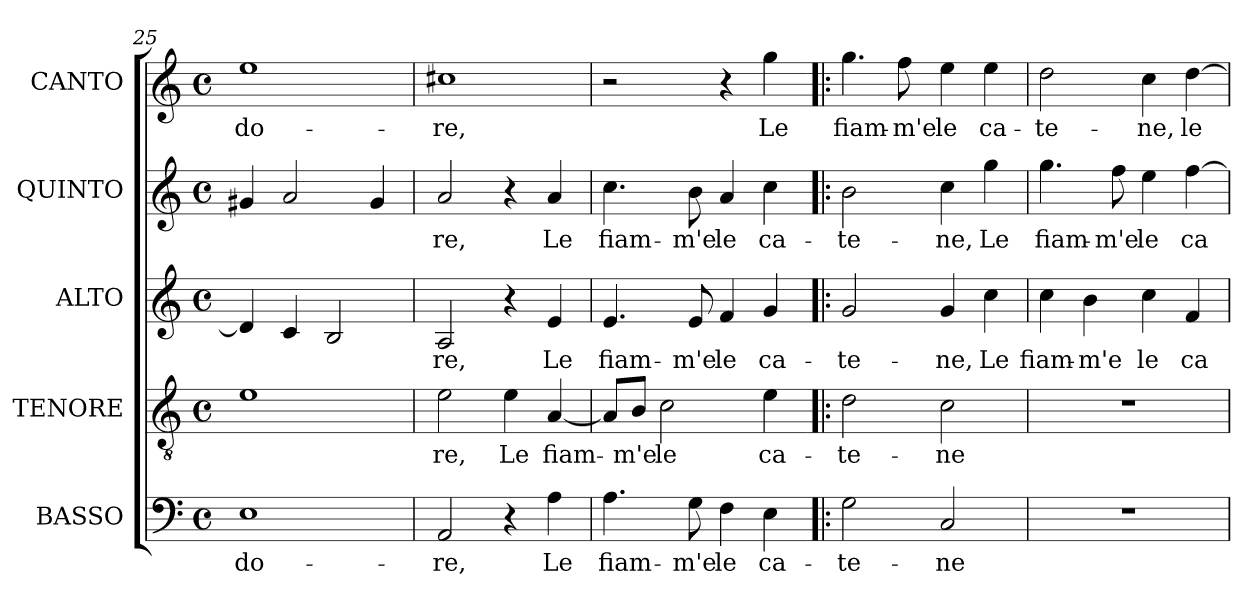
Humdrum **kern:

**kern	**text	**kern	**text	**kern	**text	**kern	**text	**kern	**text
*part5	*part5	*part4	*part4	*part3	*part3	*part2	*part2	*part1	*part1
*staff5	*staff5	*staff4	*staff4	*staff3	*staff3	*staff2	*staff2	*staff1	*staff1
*I"BASSO	*	*I"TENORE	*	*I"ALTO	*	*I"QUINTO	*	*I"CANTO	*
*I'B	*	*I'T	*	*I'A	*	*	*	*	*
*clefF4	*	*clefGv2	*	*clefG2	*	*clefG2	*	*clefG2	*
*	*	*ITrd7c12	*	*	*	*	*	*	*
*k[]	*	*k[]	*	*k[]	*	*k[]	*	*k[]	*
*C:	*	*C:	*	*C:	*	*C:	*	*C:	*
*M4/4	*	*M4/4	*	*M4/4	*	*M4/4	*	*M4/4	*
*met(c)	*	*met(c)	*	*met(c)	*	*met(c)	*	*met(c)	*
=25	=25	=25	=25	=25	=25	=25	=25	=25	=25
!	!LO:LY:b:color=#000000	!	!	!	!	!	!	!	!
!	!	!	!	!	!	!	!	!	!LO:LY:b:color=#000000
1Ei	-do-	1Ei	.	4di/]	.	4g#Xi/	.	1eei	-do-
.	.	.	.	4ci/	.	2ai/	.	.	.
.	.	.	.	2Bi/	.	.	.	.	.
.	.	.	.	.	.	4g#i/	.	.	.
=26	=26	=26	=26	=26	=26	=26	=26	=26	=26
!	!LO:LY:b:color=#000000	!	!	!	!	!	!	!	!
!	!	!	!LO:LY:b:color=#000000	!	!	!	!	!	!
!	!	!	!	!	!LO:LY:b:color=#000000	!	!	!	!
!	!	!	!	!	!	!	!LO:LY:b:color=#000000	!	!
!	!	!	!	!	!	!	!	!	!LO:LY:b:color=#000000
2AAi/	-re,	2Ei\	-re,	2Ai/	-re,	2ai/	-re,	1cc#Xi	-re,
!	!	!	!LO:LY:b:color=#000000	!	!	!	!	!	!
4r	.	4Ei\	Le	4r	.	4r	.	.	.
!	!LO:LY:b:color=#000000	!	!	!	!	!	!	!	!
!	!	!	!LO:LY:b:color=#000000	!	!	!	!	!	!
!	!	!	!	!	!LO:LY:b:color=#000000	!	!	!	!
!	!	!	!	!	!	!	!LO:LY:b:color=#000000	!	!
4Ai\	Le	[<4AAi/	fiam-	4ei/	Le	4ai/	Le	.	.
=27	=27	=27	=27	=27	=27	=27	=27	=27	=27
!	!LO:LY:b:color=#000000	!	!	!	!	!	!	!	!
!	!	!	!	!	!LO:LY:b:color=#000000	!	!	!	!
!	!	!	!	!	!	!	!LO:LY:b:color=#000000	!	!
4.Ai\	fiam-	8AAi/L]	.	4.ei/	fiam-	4.cci\	fiam-	2r	.
!	!	!	!LO:LY:b:color=#000000	!	!	!	!	!	!
.	.	8BBi/J	-m'e	.	.	.	.	.	.
!	!	!	!LO:LY:b:color=#000000	!	!	!	!	!	!
.	.	2Ci\	le	.	.	.	.	.	.
!	!LO:LY:b:color=#000000	!	!	!	!	!	!	!	!
!	!	!	!	!	!LO:LY:b:color=#000000	!	!	!	!
!	!	!	!	!	!	!	!LO:LY:b:color=#000000	!	!
8Gi\	-m'e	.	.	8ei/	-m'e	8bi\	-m'e	.	.
!	!LO:LY:b:color=#000000	!	!	!	!	!	!	!	!
!	!	!	!	!	!LO:LY:b:color=#000000	!	!	!	!
!	!	!	!	!	!	!	!LO:LY:b:color=#000000	!	!
4Fi\	le	.	.	4fi/	le	4ai/	le	4r	.
!	!LO:LY:b:color=#000000	!	!	!	!	!	!	!	!
!	!	!	!LO:LY:b:color=#000000	!	!	!	!	!	!
!	!	!	!	!	!LO:LY:b:color=#000000	!	!	!	!
!	!	!	!	!	!	!	!LO:LY:b:color=#000000	!	!
!	!	!	!	!	!	!	!	!	!LO:LY:b:color=#000000
4Ei\	ca-	4Ei\	ca-	4gi/	ca-	4cci\	ca-	4ggi\	Le
=28!|:	=28!|:	=28!|:	=28!|:	=28!|:	=28!|:	=28!|:	=28!|:	=28!|:	=28!|:
!	!LO:LY:b:color=#000000	!	!	!	!	!	!	!	!
!	!	!	!LO:LY:b:color=#000000	!	!	!	!	!	!
!	!	!	!	!	!LO:LY:b:color=#000000	!	!	!	!
!	!	!	!	!	!	!	!LO:LY:b:color=#000000	!	!
!	!	!	!	!	!	!	!	!	!LO:LY:b:color=#000000
2Gi\	-te-	2Di\	-te-	2gi/	-te-	2bi\	-te-	4.ggi\	fiam-
!	!	!	!	!	!	!	!	!	!LO:LY:b:color=#000000
.	.	.	.	.	.	.	.	8ffi\	-m'e
!	!LO:LY:b:color=#000000	!	!	!	!	!	!	!	!
!	!	!	!LO:LY:b:color=#000000	!	!	!	!	!	!
!	!	!	!	!	!LO:LY:b:color=#000000	!	!	!	!
!	!	!	!	!	!	!	!LO:LY:b:color=#000000	!	!
!	!	!	!	!	!	!	!	!	!LO:LY:b:color=#000000
2Ci/	-ne	2Ci\	-ne	4gi/	-ne,	4cci\	-ne,	4eei\	le
!	!	!	!	!	!LO:LY:b:color=#000000	!	!	!	!
!	!	!	!	!	!	!	!LO:LY:b:color=#000000	!	!
!	!	!	!	!	!	!	!	!	!LO:LY:b:color=#000000
.	.	.	.	4cci\	Le	4ggi\	Le	4eei\	ca-
=29	=29	=29	=29	=29	=29	=29	=29	=29	=29
!	!	!	!	!	!LO:LY:b:color=#000000	!	!	!	!
!	!	!	!	!	!	!	!LO:LY:b:color=#000000	!	!
!	!	!	!	!	!	!	!	!	!LO:LY:b:color=#000000
1r	.	1r	.	4cci\	fiam-	4.ggi\	fiam-	2ddi\	-te-
!	!	!	!	!	!LO:LY:b:color=#000000	!	!	!	!
.	.	.	.	4bi\	-m'e	.	.	.	.
!	!	!	!	!	!	!	!LO:LY:b:color=#000000	!	!
.	.	.	.	.	.	8ffi\	-m'e	.	.
!	!	!	!	!	!LO:LY:b:color=#000000	!	!	!	!
!	!	!	!	!	!	!	!LO:LY:b:color=#000000	!	!
!	!	!	!	!	!	!	!	!	!LO:LY:b:color=#000000
.	.	.	.	4cci\	le	4eei\	le	4cci\	-ne,
!	!	!	!	!	!LO:LY:b:color=#000000	!	!	!	!
!	!	!	!	!	!	!	!LO:LY:b:color=#000000	!	!
!	!	!	!	!	!	!	!	!	!LO:LY:b:color=#000000
.	.	.	.	4fi/	ca-	[>4ffi\	ca-	[>4ddi\	le
=	=	=	=	=	=	=	=	=	=
*-	*-	*-	*-	*-	*-	*-	*-	*-	*-
